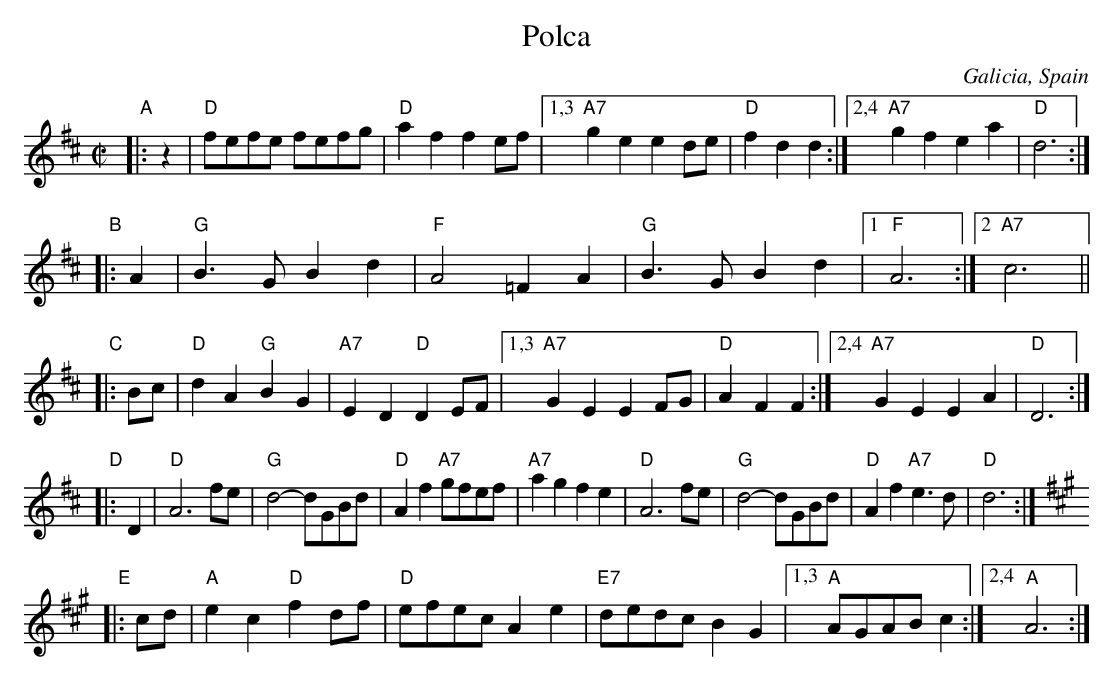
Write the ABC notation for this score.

X:1
T: Polca
O: Galicia, Spain
M: C|
L: 1/8
K: D
"A"\
|: z2 \
| "D"fefe fefg | "D"a2f2 f2ef |1,3 "A7"g2e2 e2de | "D"f2d2 d2 :|2,4 "A7"g2f2 e2a2 | "D"d6 :|
"B"\
|: A2 | "G"B3G B2d2 | "F"A4 =F2A2 | "G"B3G B2d2 |1 "F"A6 :|2 "A7"c6 ||
"C"\
|: Bc | "D"d2A2 "G"B2G2 | "A7"E2D2 "D"D2EF |1,3 "A7"G2E2 E2FG | "D"A2F2 F2 :|2,4 "A7"G2E2 E2A2 | "D"D6 :|
"D"\
|: D2 \
| "D"A6 fe | "G"d4- dGBd | "D"A2f2 "A7"gfef | "A7"a2g2 f2e2 \
| "D"A6 fe | "G"d4- dGBd | "D"A2f2 "A7"e3d | "D"d6 :|
K: A
"E"\
|: cd | "A"e2c2 "D"f2df | "D"efec A2e2 | "E7"dedc B2G2 |1,3 "A"AGAB c2 :|2,4 "A"A6 :|
